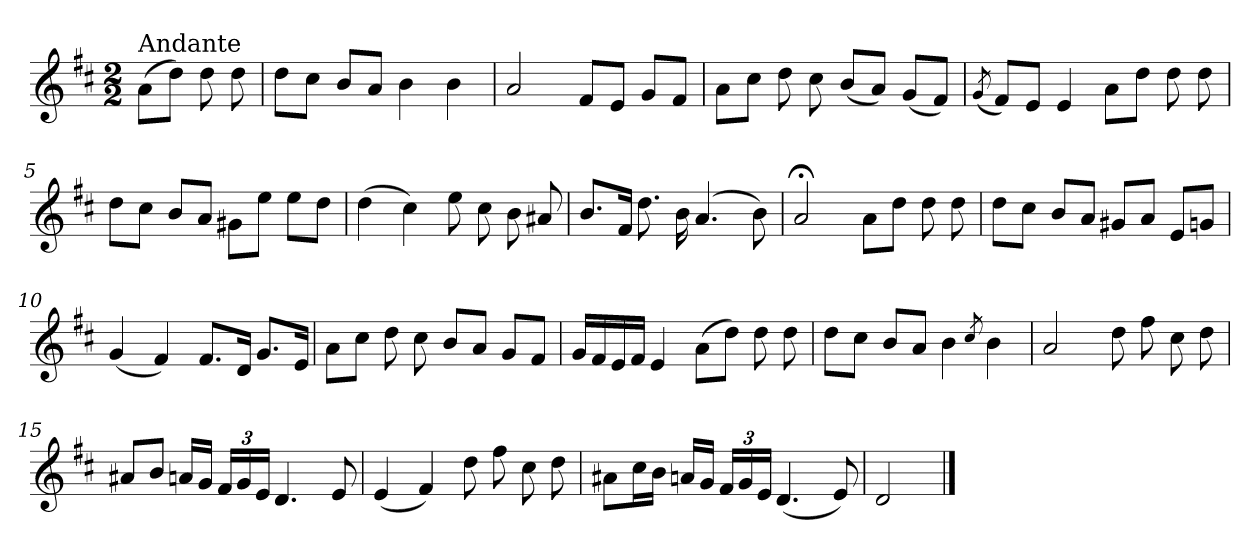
**kern
*part1
*staff1
*clefG2
*k[f#c#]
*D:
*M2/2
=
!LO:TX:a:t=Andante
(>8a\L
8dd\J)
8dd\
8dd\
=1
8dd\L
8cc#\J
8b/L
8a/J
4b\
4b\
=2
2a/
8f#/L
8e/J
8g/L
8f#/J
=3
8a\L
8cc#\J
8dd\
8cc#\
(<8b/L
8a/J)
(<8g/L
8f#/J)
!!LO:LB:g=z
=4
(<8qg/
8f#/L)
8e/J
4e/
8a\L
8dd\J
8dd\
8dd\
=5
8dd\L
8cc#\J
8b/L
8a/J
8g#X\L
8ee\J
8ee\L
8dd\J
=6
(>4dd\
4cc#\)
8ee\
8cc#\
8b\
8a#X/
=7
8.b/L
16f#/Jk
8.dd\
16b\
(>4.a/
8b\)
!!LO:LB:g=z
=8
2a;</
8a\L
8dd\J
8dd\
8dd\
=9
8dd\L
8cc#\J
8b/L
8a/J
8g#X/L
8a/J
8e/L
8gn/J
=10
(<4g/
4f#/)
8.f#/L
16d/Jk
8.g/L
16e/Jk
=11
8a\L
8cc#\J
8dd\
8cc#\
8b/L
8a/J
8g/L
8f#/J
!!LO:LB:g=z
=12
16g/LL
16f#/
16e/
16f#/JJ
4e/
(>8a\L
8dd\J)
8dd\
8dd\
=13
8dd\L
8cc#\J
8b/L
8a/J
4b\
8qcc#/
4b\
=14
2a/
8dd\
8ff#\
8cc#\
8dd\
=15
8a#X/L
8b/J
16an/LL
16g/JJ
24f#/LL
24g/
24e/JJ
4.d/
8e/
!!LO:LB:g=z
=16
(<4e/
4f#/)
8dd\
8ff#\
8cc#\
8dd\
=17
8a#X\L
16cc#\L
16b\JJ
16an/LL
16g/JJ
24f#/LL
24g/
24e/JJ
(<4.d/
8e/)
=18
2d/
==
*-
